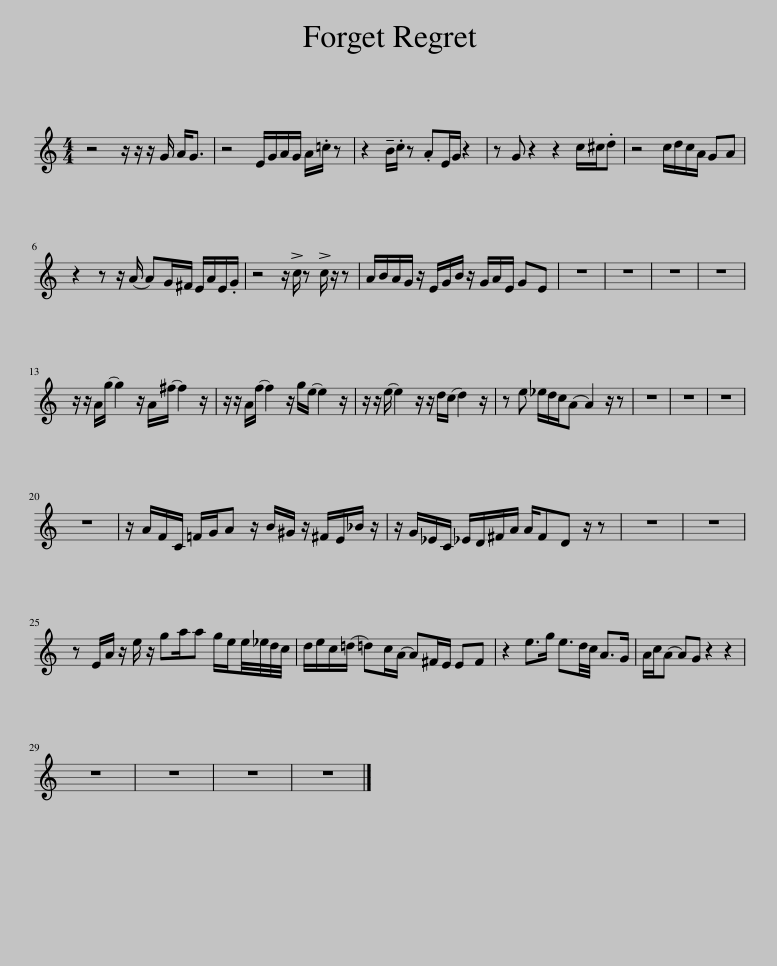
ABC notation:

X:1
L:1/8
M:4/4
I:linebreak $
K:none
V:1 treble transpose=-9
V:1
[K:C] z4 z/ z/ z/ G/ A<G | z4 E/G/A/G/ A/.=c/ z | z2 !tenuto!B/.c/ z .AE/G/ z2 | z G z2 z2 c/^c/.d | z4 c/d/c/A/ GA |$ %5
 z2 z z/ (A/ A)G/^F/ E/A/E/.G/ | z4 z/ !>!c/ z !>!c/ z/ z | A/B/A/G/ z/ E/G/B/ z/ G/A/E/ GE | z8 | z8 | %10
 z8 | z8 |$ z/ z/ A/(g/ g2) z/ A/(^f/ f2) z/ | z/ z/ A/(f/ f2) z/ g/(e/ e2) z/ | z/ z/ (e/ e2) z/ z/ d/(c/ d2) z/ | %15
 z e _e/d/c/(A A2) z/ z | z8 | z8 | z8 |$ z8 | %20
 z/ A/F/C/ =F/G/A z/ B/^G/ z/ ^F/E/_B/ z/ | z/ G/_E/C/ _E/D/^F/A/ A/FD z/ z | z8 | z8 |$ z E/A/ z/ e/ z/ ga/a g/e/e/4_e/4d/4c/4 | %25
 d/e/c/(=d/ =d)c/(A/ A)^F/E/ EF | z2 e>g e3/2d/4c/4 A>G | A/c/(A A)G z2 z2 |$ z8 | z8 | %30
 z8 | z8 |] %32
